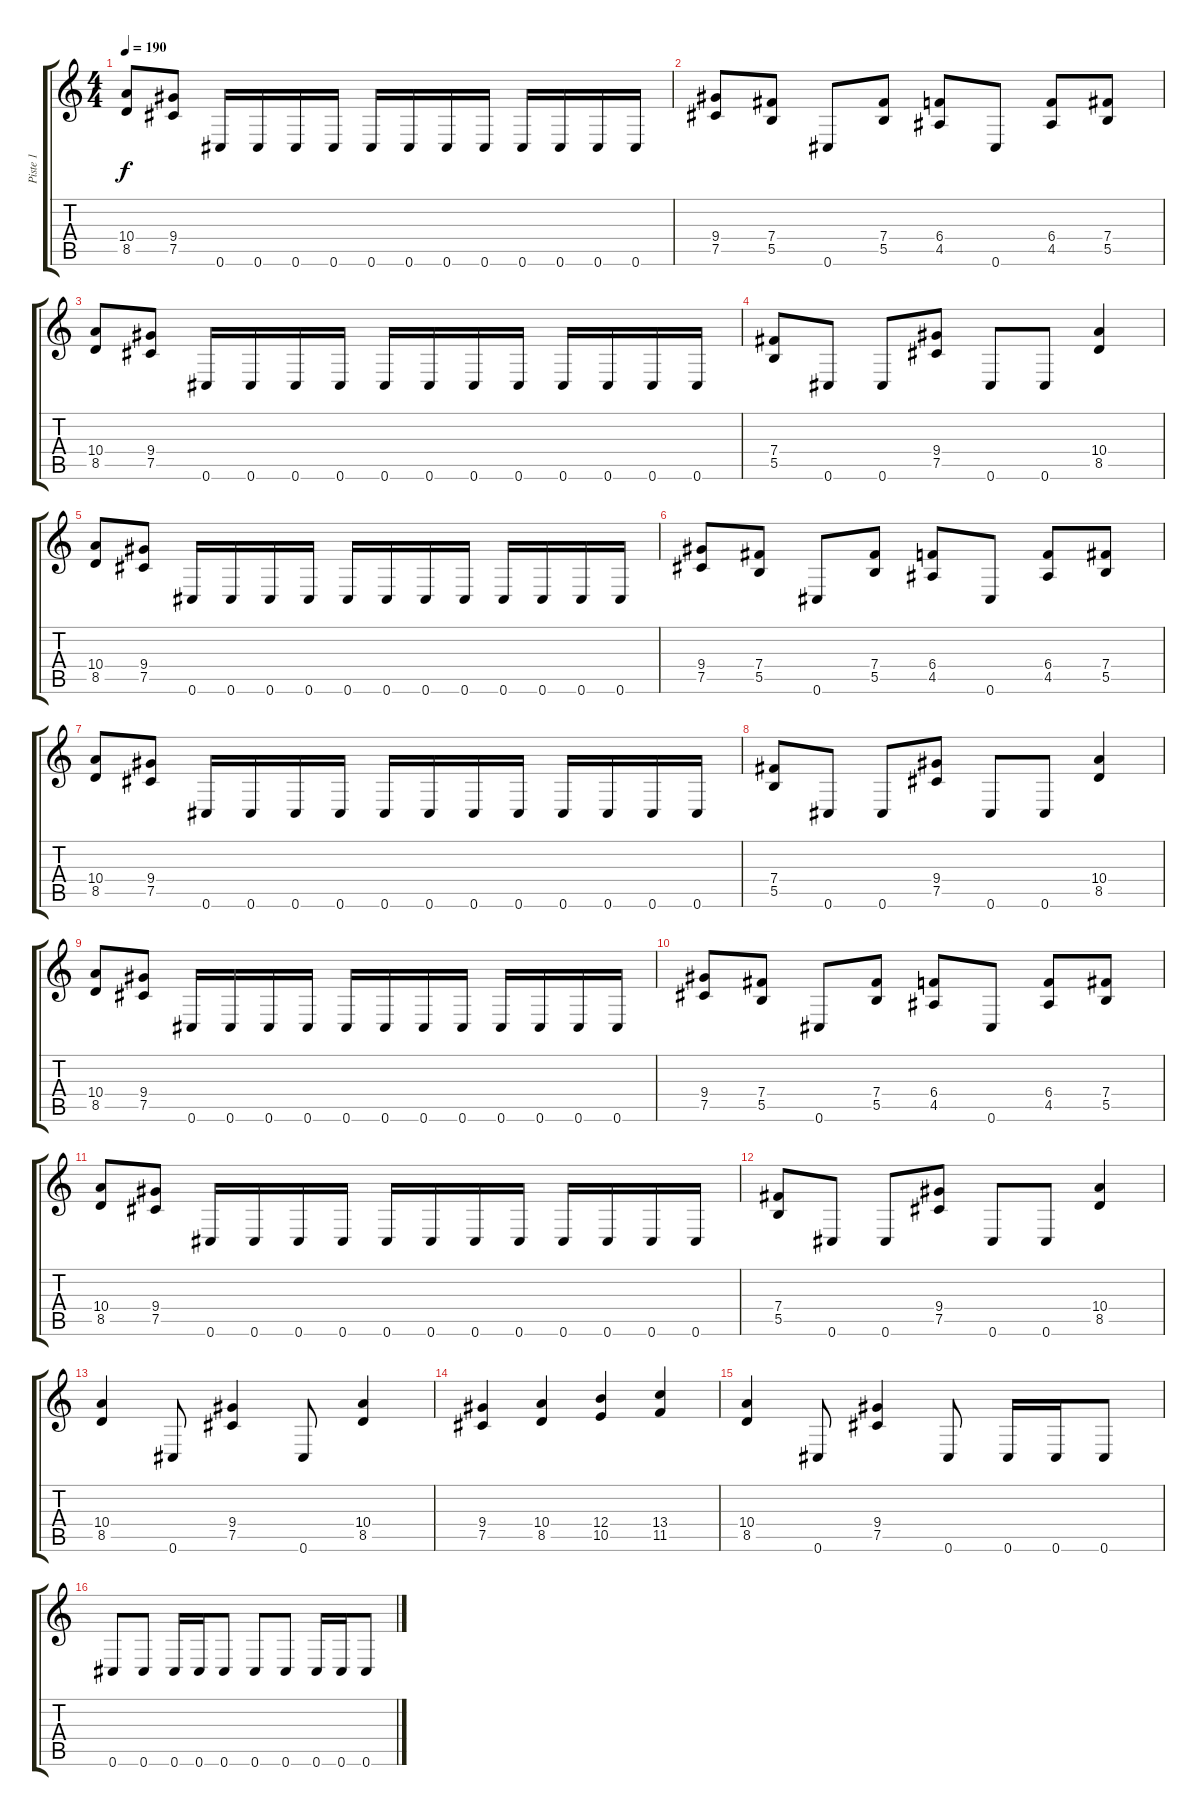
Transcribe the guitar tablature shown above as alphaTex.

\track ("Piste 1" "Piste 1") {instrument distortionguitar}
\staff {score tabs}
\tuning (Db4 Ab3 E3 B2 Gb2 Db2) {hide}
\ts (4 4)
\tempo 190
\clef g2
\ks c
(10.4 8.5).8{dy f} (9.4 7.5).8 0.6.16 0.6.16 0.6.16 0.6.16 0.6.16 0.6.16 0.6.16 0.6.16 0.6.16 0.6.16 0.6.16 0.6.16 |
(9.4 7.5).8 (7.4 5.5).8 0.6.8 (7.4 5.5).8 (6.4 4.5).8 0.6.8 (6.4 4.5).8 (7.4 5.5).8 |
(10.4 8.5).8 (9.4 7.5).8 0.6.16 0.6.16 0.6.16 0.6.16 0.6.16 0.6.16 0.6.16 0.6.16 0.6.16 0.6.16 0.6.16 0.6.16 |
(7.4 5.5).8 0.6.8 0.6.8 (9.4 7.5).8 0.6.8 0.6.8 (10.4 8.5).4 |
(10.4 8.5).8 (9.4 7.5).8 0.6.16 0.6.16 0.6.16 0.6.16 0.6.16 0.6.16 0.6.16 0.6.16 0.6.16 0.6.16 0.6.16 0.6.16 |
(9.4 7.5).8 (7.4 5.5).8 0.6.8 (7.4 5.5).8 (6.4 4.5).8 0.6.8 (6.4 4.5).8 (7.4 5.5).8 |
(10.4 8.5).8 (9.4 7.5).8 0.6.16 0.6.16 0.6.16 0.6.16 0.6.16 0.6.16 0.6.16 0.6.16 0.6.16 0.6.16 0.6.16 0.6.16 |
(7.4 5.5).8 0.6.8 0.6.8 (9.4 7.5).8 0.6.8 0.6.8 (10.4 8.5).4 |
(10.4 8.5).8 (9.4 7.5).8 0.6.16 0.6.16 0.6.16 0.6.16 0.6.16 0.6.16 0.6.16 0.6.16 0.6.16 0.6.16 0.6.16 0.6.16 |
(9.4 7.5).8 (7.4 5.5).8 0.6.8 (7.4 5.5).8 (6.4 4.5).8 0.6.8 (6.4 4.5).8 (7.4 5.5).8 |
(10.4 8.5).8 (9.4 7.5).8 0.6.16 0.6.16 0.6.16 0.6.16 0.6.16 0.6.16 0.6.16 0.6.16 0.6.16 0.6.16 0.6.16 0.6.16 |
(7.4 5.5).8 0.6.8 0.6.8 (9.4 7.5).8 0.6.8 0.6.8 (10.4 8.5).4 |
(10.4 8.5).4 0.6.8 (9.4 7.5).4 0.6.8 (10.4 8.5).4 |
(9.4 7.5).4 (10.4 8.5).4 (12.4 10.5).4 (13.4 11.5).4 |
(10.4 8.5).4 0.6.8 (9.4 7.5).4 0.6.8 0.6.16 0.6.16 0.6.8 |
0.6.8 0.6.8 0.6.16 0.6.16 0.6.8 0.6.8 0.6.8 0.6.16 0.6.16 0.6.8
